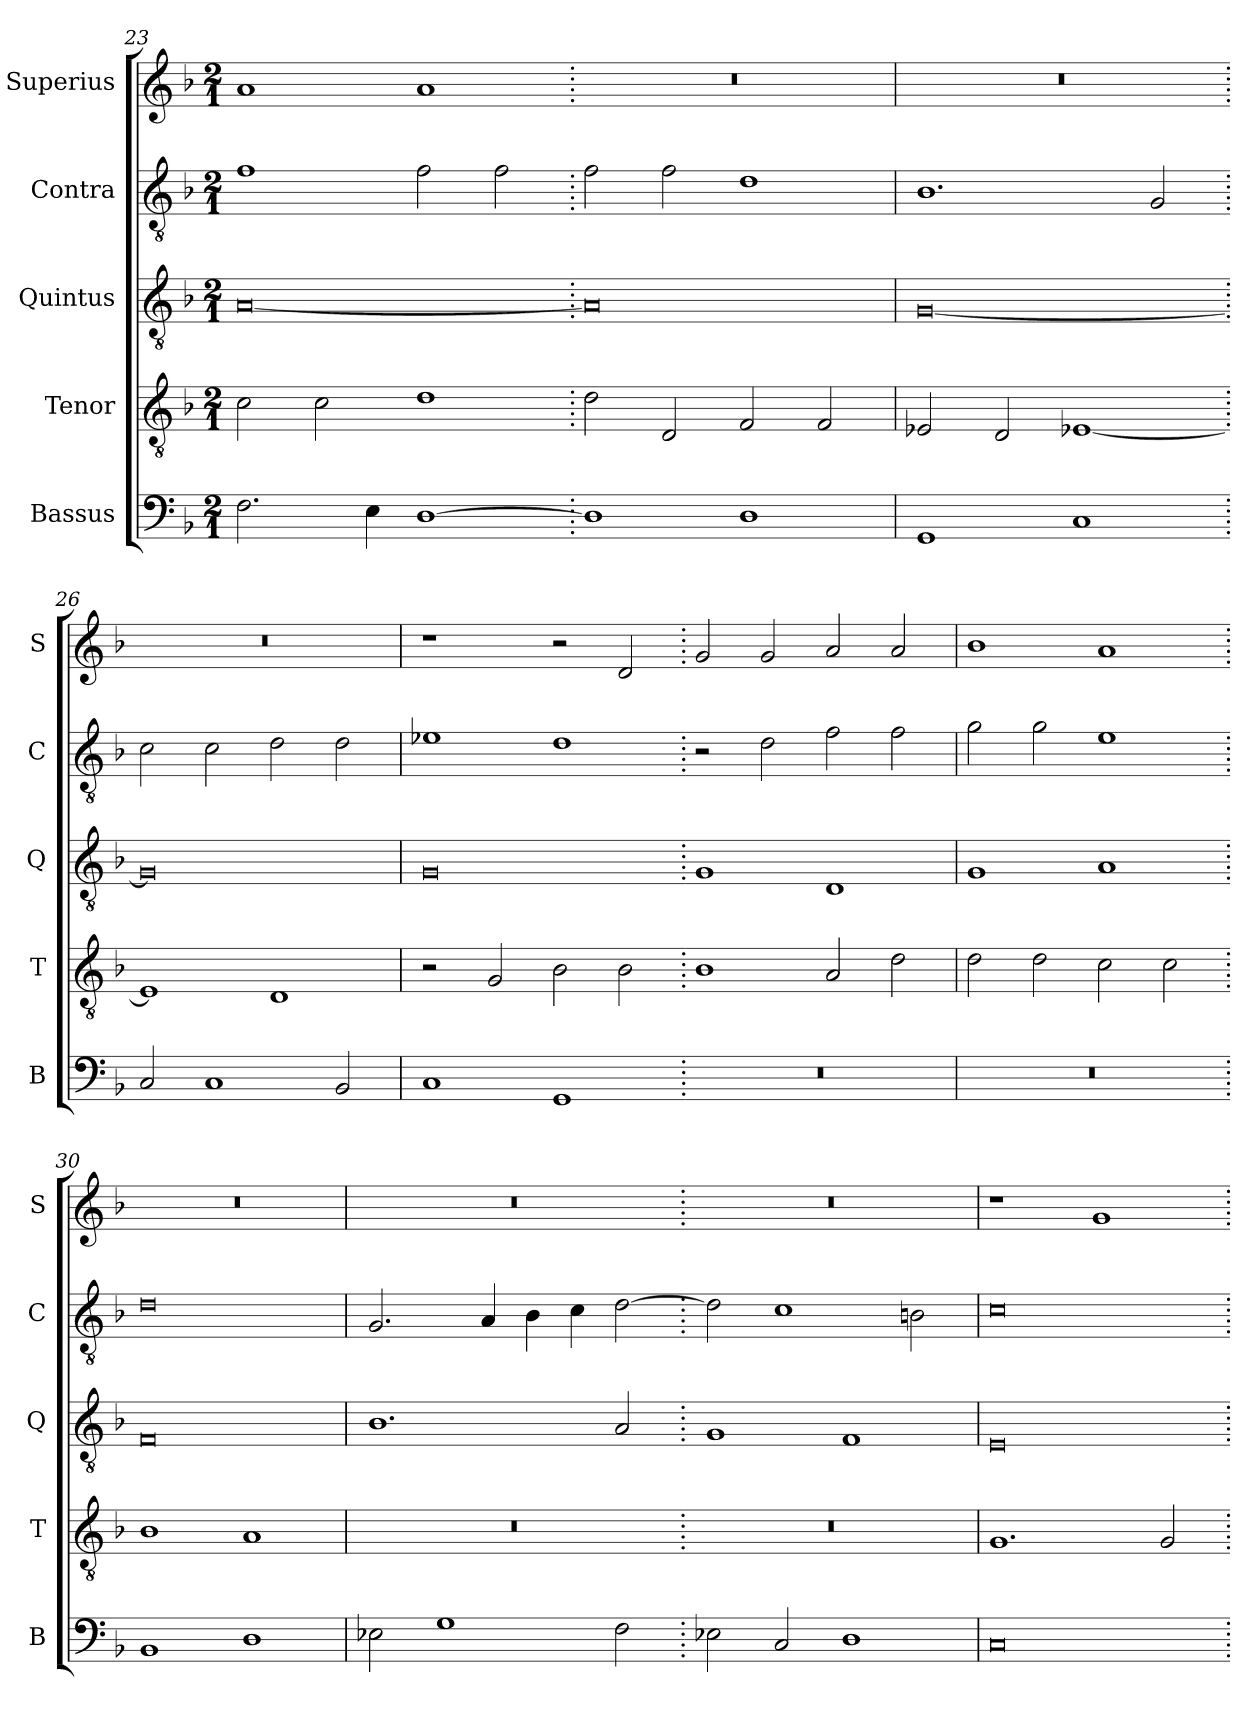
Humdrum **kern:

**kern	**kern	**kern	**kern	**kern
*part5	*part4	*part3	*part2	*part1
*staff5	*staff4	*staff3	*staff2	*staff1
*I"Bassus	*I"Tenor	*I"Quintus	*I"Contra	*I"Superius
*I'B	*I'T	*I'Q	*I'C	*I'S
*clefF4	*clefGv2	*clefGv2	*clefGv2	*clefG2
*k[b-]	*k[b-]	*k[b-]	*k[b-]	*k[b-]
*M2/1	*M2/1	*M2/1	*M2/1	*M2/1
=23	=23	=23	=23	=23
2.F\	2c\	[0A	1f	1a
.	2c\	.	.	.
4E\	.	.	.	.
[1D	1d	.	2f\	1a
.	.	.	2f\	.
=24.	=24.	=24.	=24.	=24.
1D]	2d\	0A]	2f\	0r
.	2D/	.	2f\	.
1D	2F/	.	1d	.
.	2F/	.	.	.
=25	=25	=25	=25	=25
1GG	2E-X/	[0G	1.B-	0r
.	2D/	.	.	.
1C	[1E-X	.	.	.
.	.	.	2G/	.
=26.	=26.	=26.	=26.	=26.
2C/	1E-]	0G]	2c\	0r
1C	.	.	2c\	.
.	1D	.	2d\	.
2BB-/	.	.	2d\	.
=27	=27	=27	=27	=27
1C	2r	0G	1e-X	1r
.	2G/	.	.	.
1GG	2B-\	.	1d	2r
.	2B-\	.	.	2d/
=28.	=28.	=28.	=28.	=28.
0r	1B-	1G	2r	2g/
.	.	.	2d\	2g/
.	2A/	1D	2f\	2a/
.	2d\	.	2f\	2a/
=29	=29	=29	=29	=29
0r	2d\	1G	2g\	1b-
.	2d\	.	2g\	.
.	2c\	1A	1e	1a
.	2c\	.	.	.
=30.	=30.	=30.	=30.	=30.
1BB-	1B-	0F	0d	0r
1D	1A	.	.	.
=31	=31	=31	=31	=31
2E-X\	0r	1.B-	2.G/	0r
1G	.	.	.	.
.	.	.	4A/	.
.	.	.	4B-\	.
.	.	.	4c\	.
2F\	.	2A/	[2d\	.
=32.	=32.	=32.	=32.	=32.
2E-X\	0r	1G	2d\]	0r
2C/	.	.	1c	.
1D	.	1F	.	.
.	.	.	2Bn\	.
=33	=33	=33	=33	=33
0C	1.G	0E	0c	1r
.	.	.	.	1g
.	2G/	.	.	.
=.	=.	=.	=.	=.
*-	*-	*-	*-	*-
